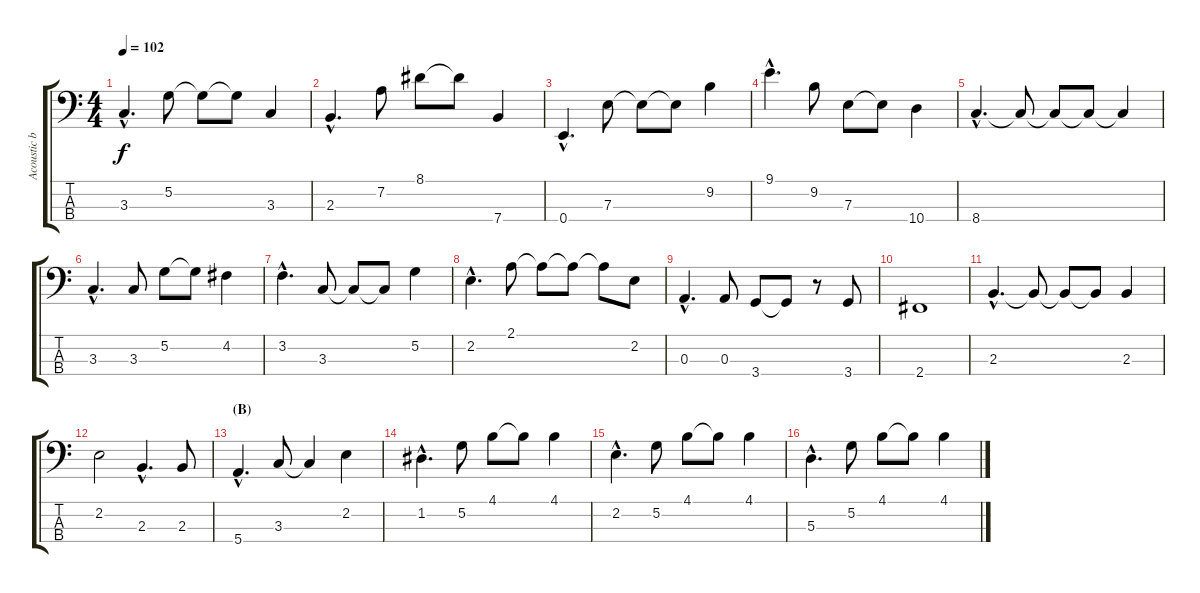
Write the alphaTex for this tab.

\track ("Acoustic bass" "Acoustic b") {instrument acousticbass}
\staff {score tabs}
\tuning (G2 D2 A1 E1) {hide}
\ts (4 4)
\tempo 102
\clef f4
\ks c
3.3{hac}.4{d dy f} 5.2.8 5.2{t}.8 5.2{t}.8 3.3.4 |
2.3{hac}.4{d} 7.2.8 8.1.8 8.1{t}.8 7.4.4 |
0.4{hac}.4{d} 7.3.8 7.3{t}.8 7.3{t}.8 9.2.4 |
9.1{hac}.4{d} 9.2.8 7.3.8 7.3{t}.8 10.4.4 |
8.4{hac}.4{d} 8.4{t}.8 8.4{t}.8 8.4{t}.8 8.4{t}.4 |
3.3{hac}.4{d} 3.3.8 5.2.8 5.2{t}.8 4.2.4 |
3.2{hac}.4{d} 3.3.8 3.3{t}.8 3.3{t}.8 5.2.4 |
2.2{hac}.4{d} 2.1.8 2.1{t}.8 2.1{t}.8 2.1{t}.8 2.2.8 |
0.3{hac}.4{d} 0.3.8 3.4.8 3.4{t}.8 r.8 3.4.8 |
2.4.1 |
2.3{hac}.4{d} 2.3{t}.8 2.3{t}.8 2.3{t}.8 2.3.4 |
2.2.2 2.3{hac}.4{d} 2.3.8 |
\section ("" "(B)")
5.4{hac}.4{d} 3.3.8 3.3{t}.4 2.2.4 |
1.2{hac}.4{d} 5.2.8 4.1.8 4.1{t}.8 4.1.4 |
2.2{hac}.4{d} 5.2.8 4.1.8 4.1{t}.8 4.1.4 |
5.3{hac}.4{d} 5.2.8 4.1.8 4.1{t}.8 4.1.4
